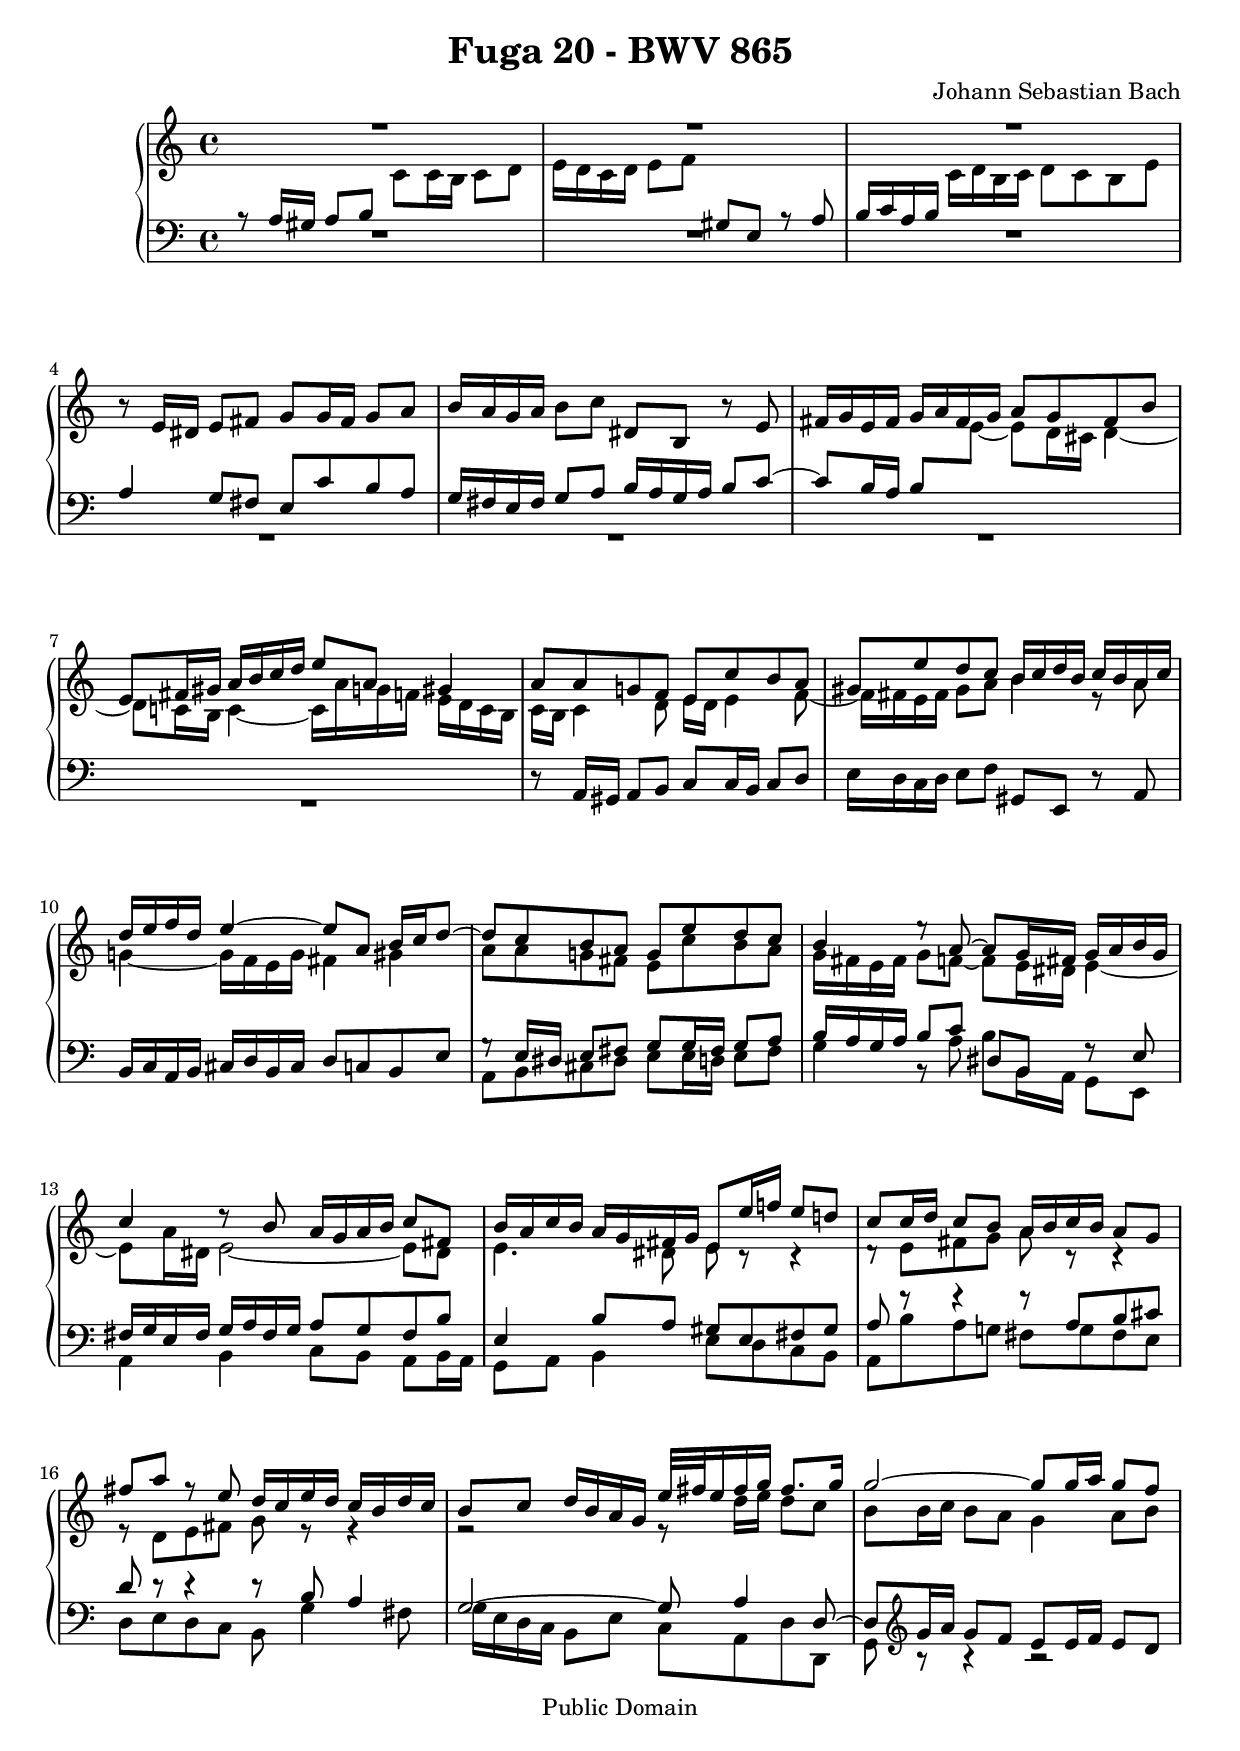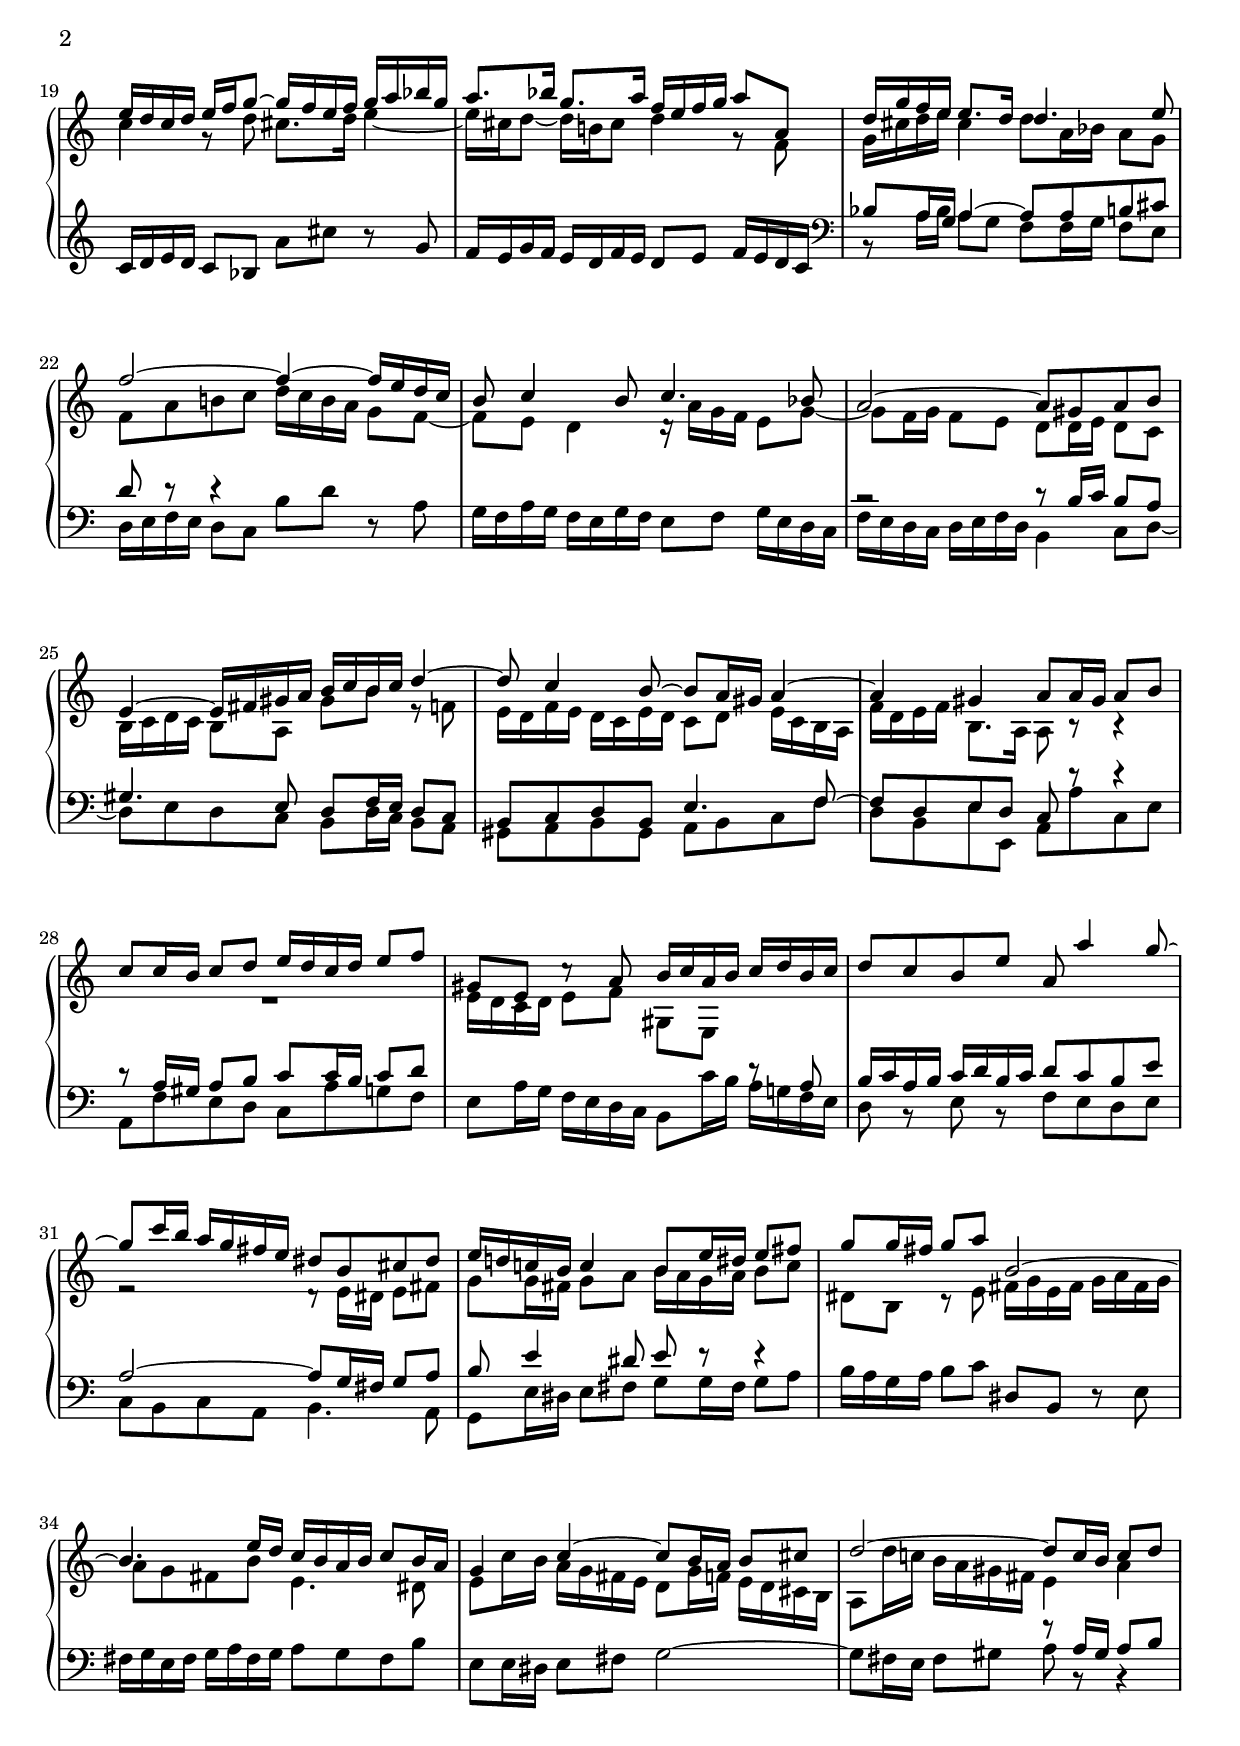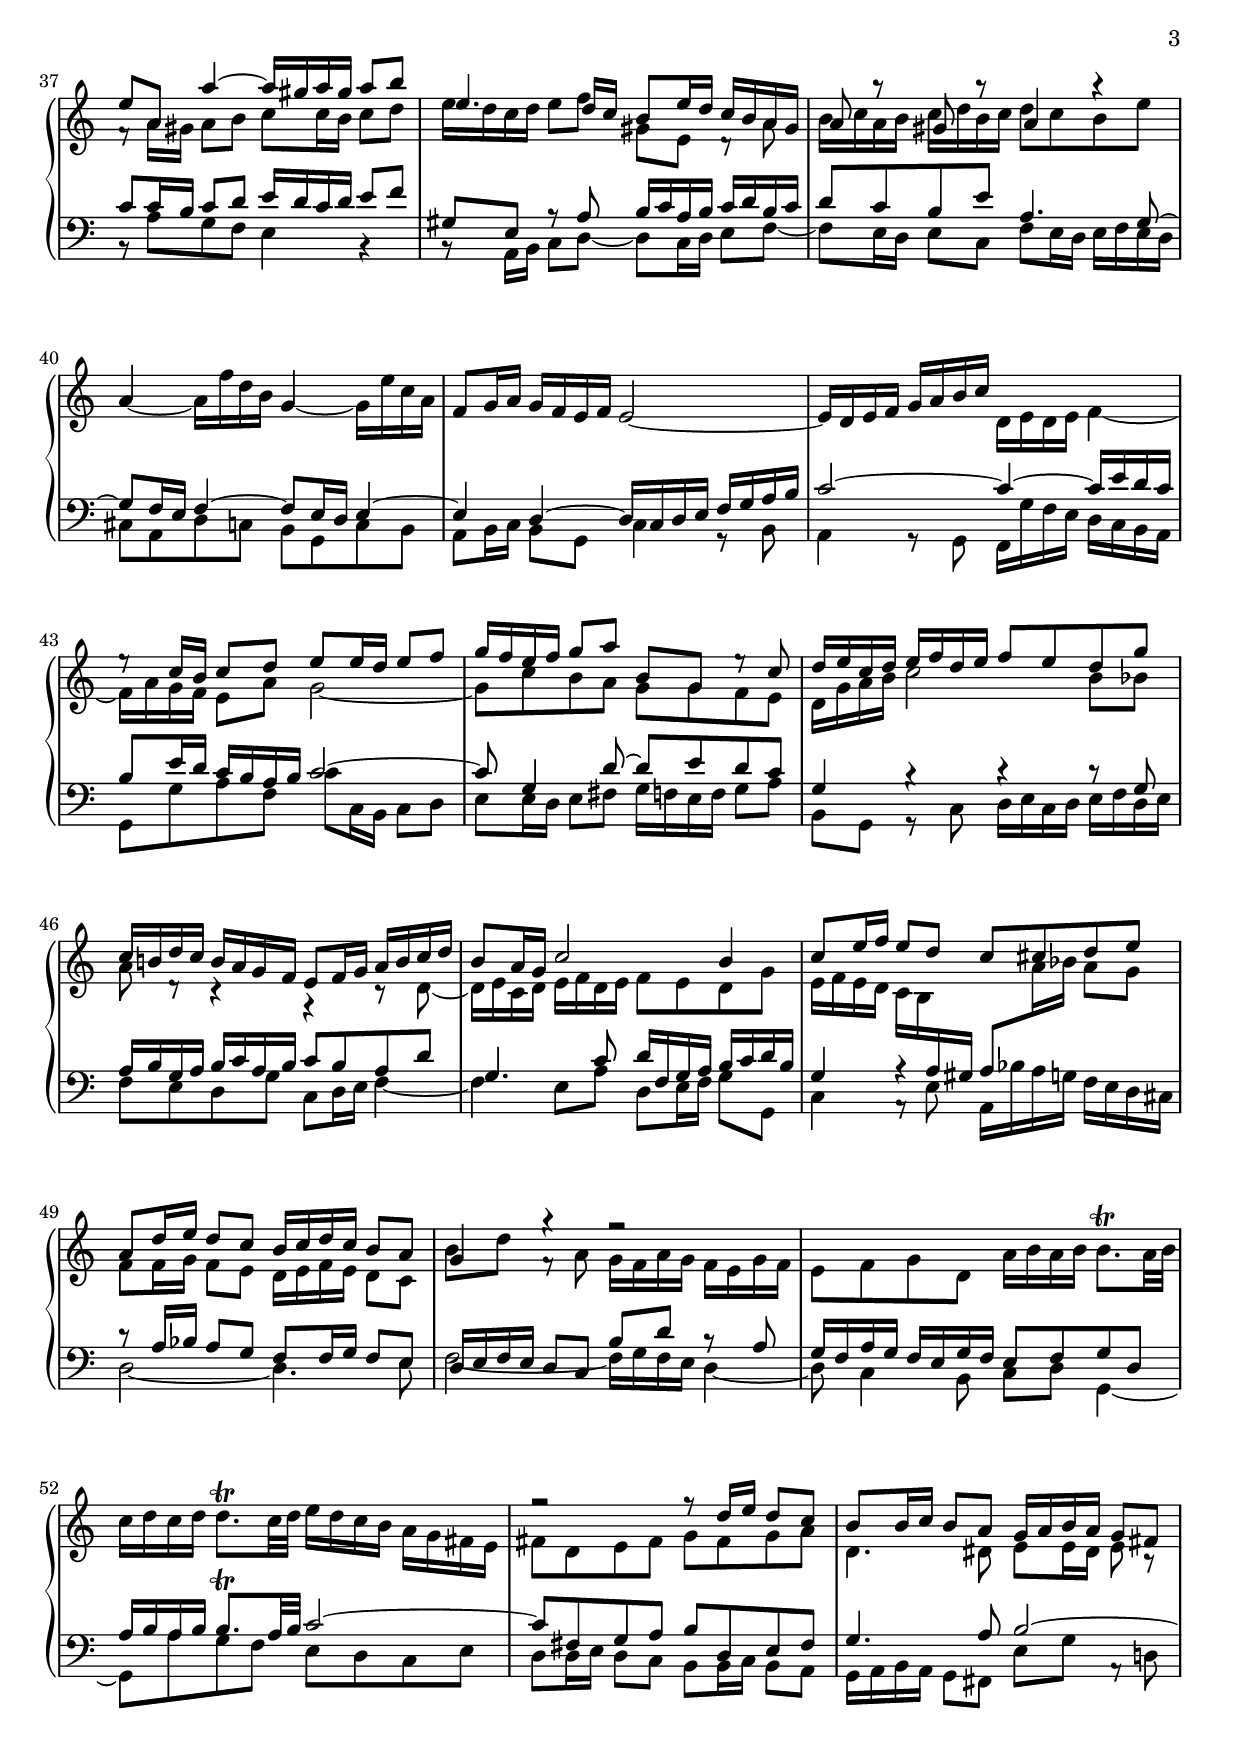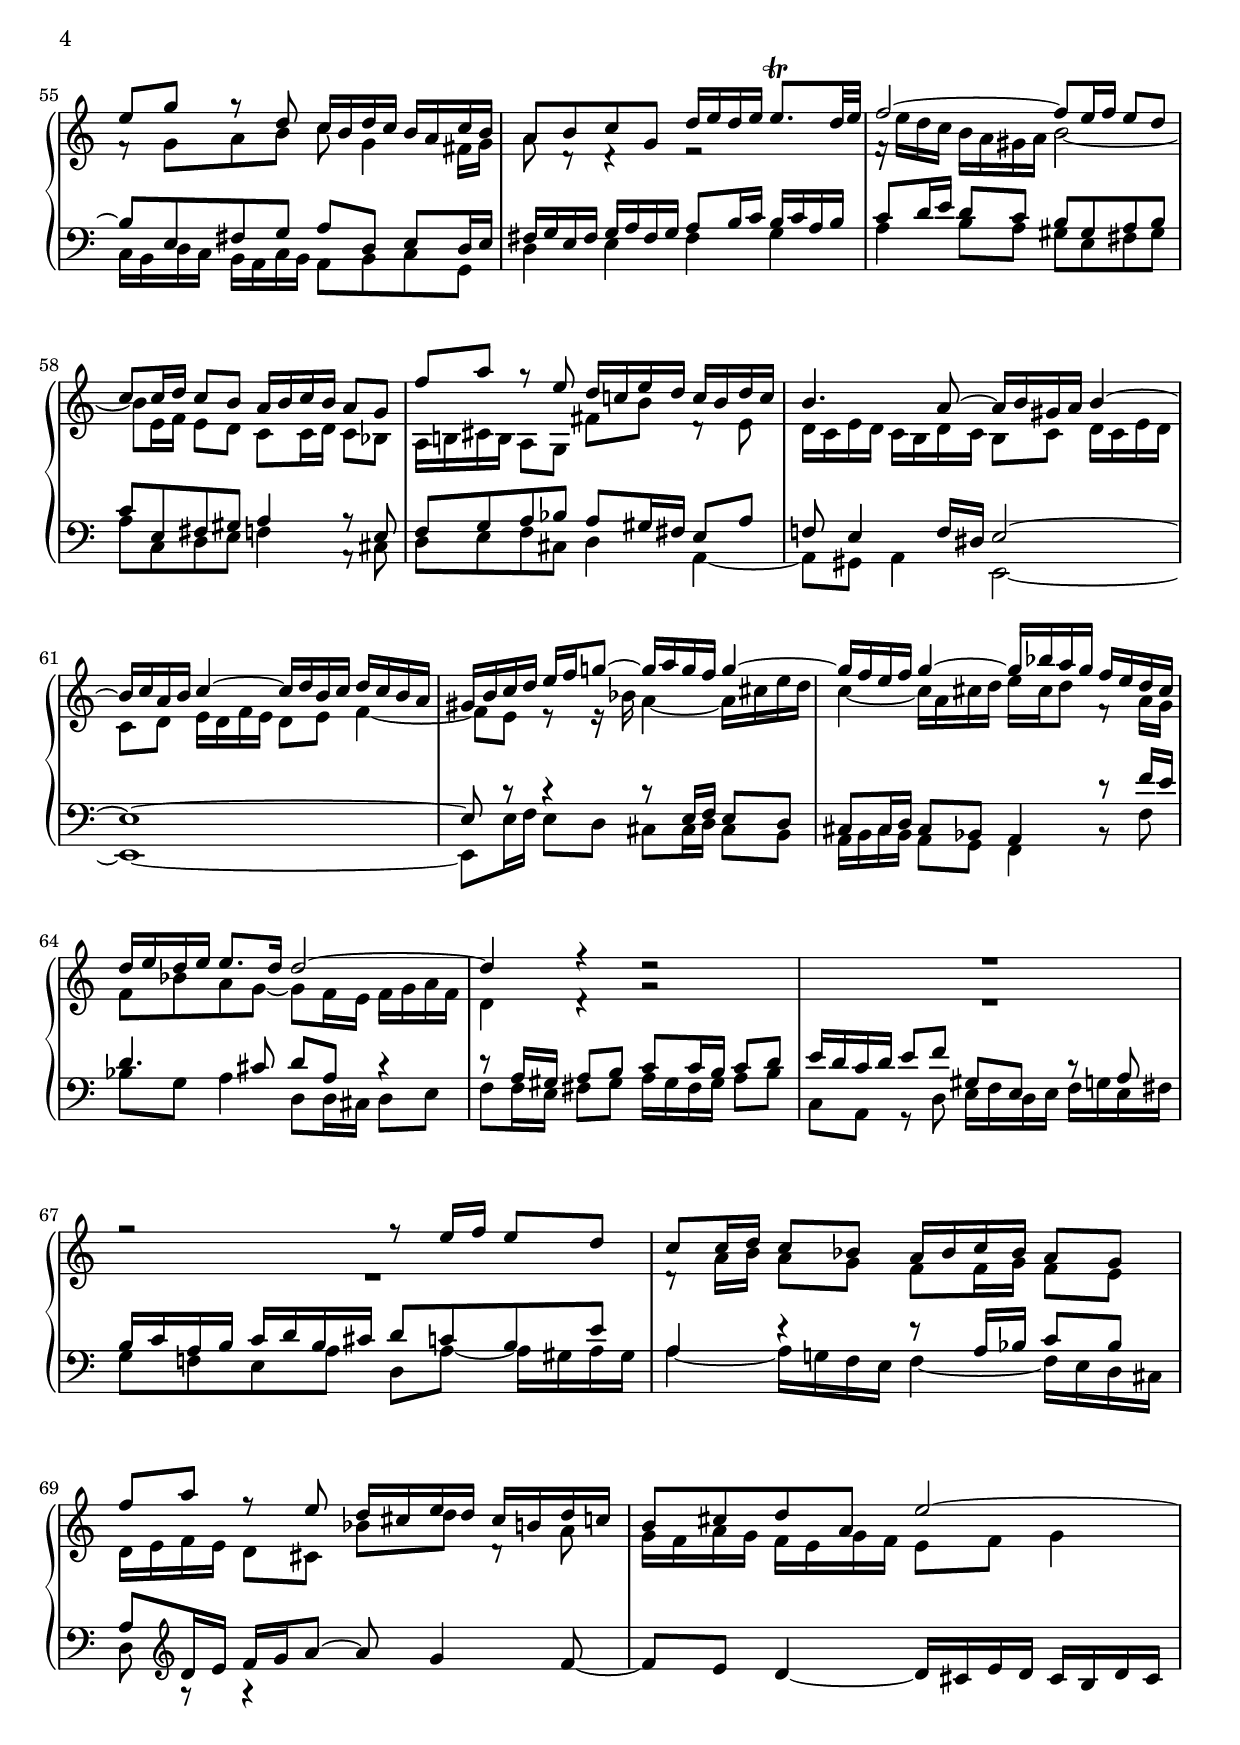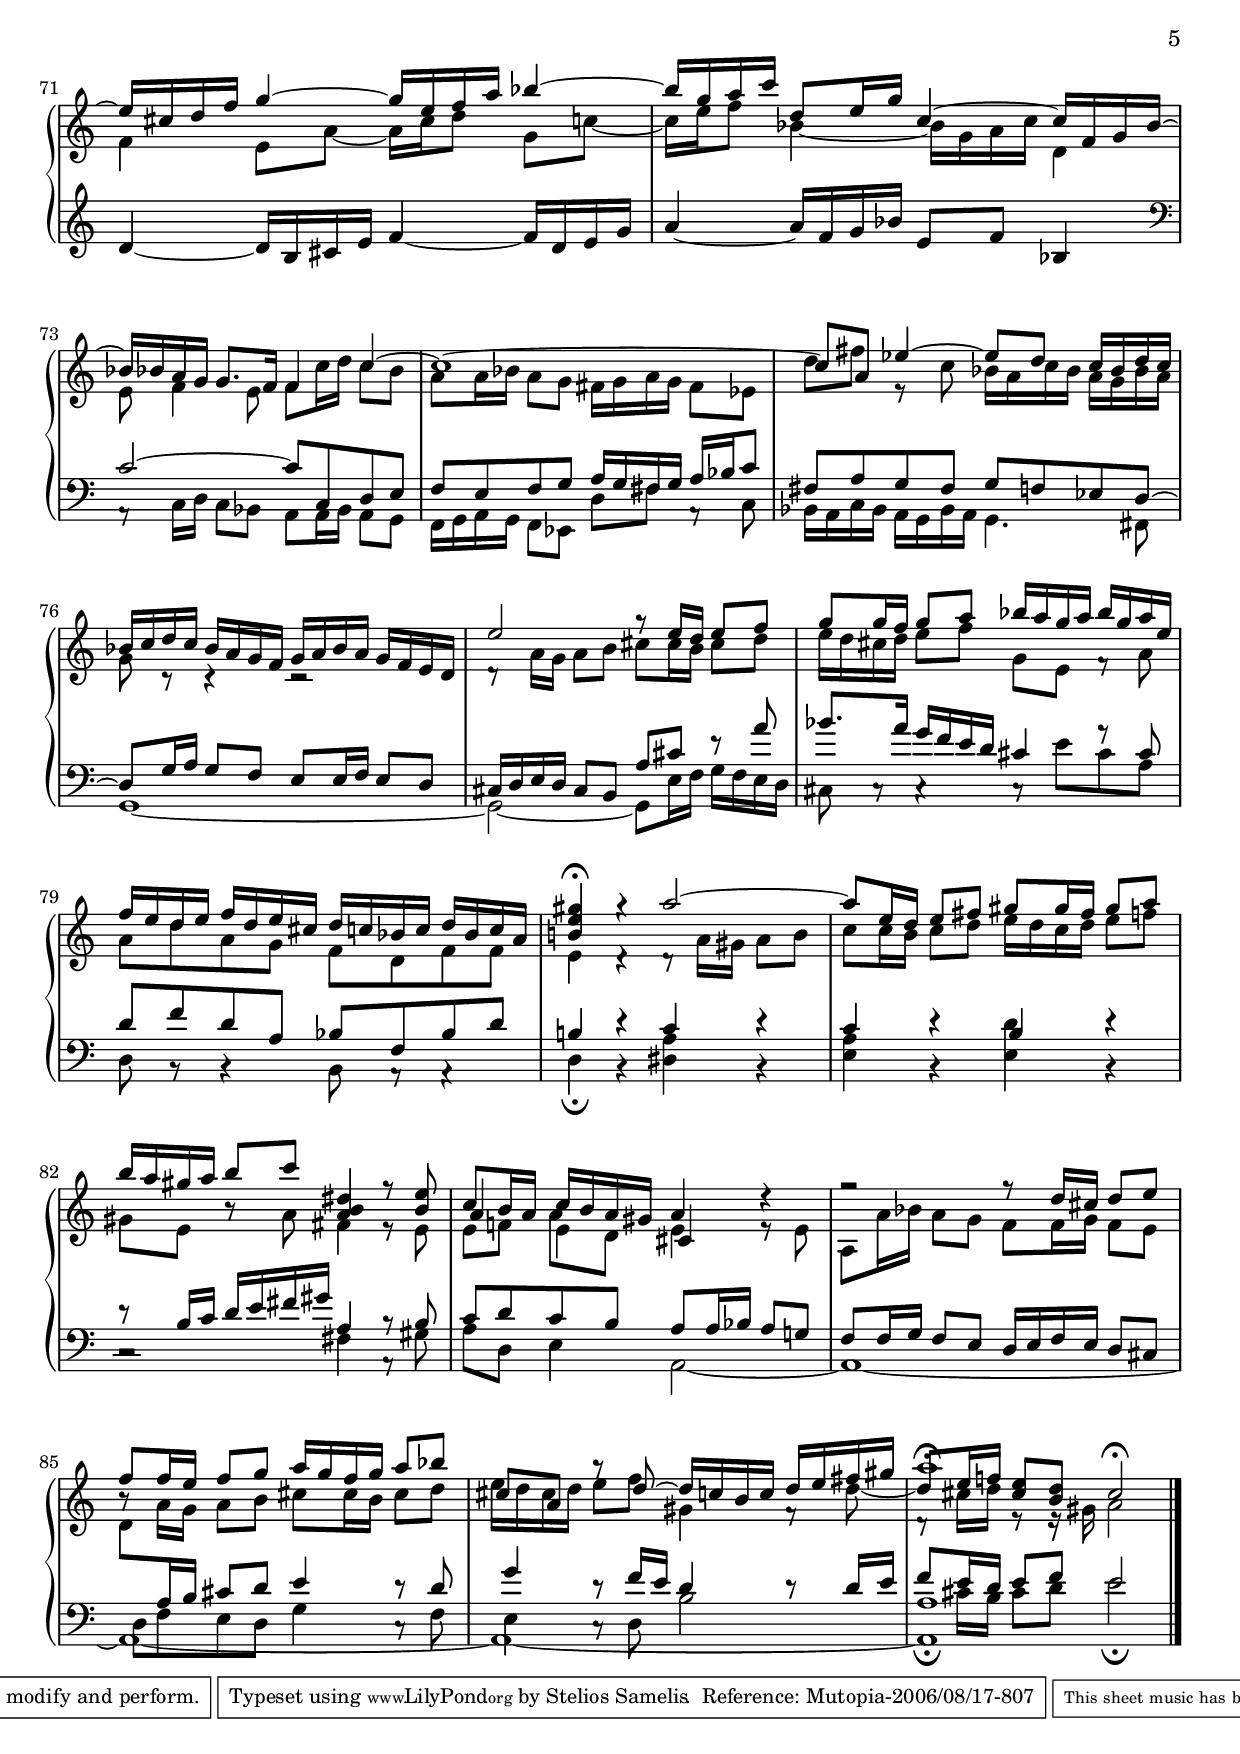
\version "2.7.40"

\header {
  title = "Fuga 20 - BWV 865"
  composer = "Johann Sebastian Bach"
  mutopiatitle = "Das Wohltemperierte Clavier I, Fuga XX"
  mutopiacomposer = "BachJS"
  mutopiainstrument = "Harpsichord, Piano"
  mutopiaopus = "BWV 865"
  date = "18th Century"
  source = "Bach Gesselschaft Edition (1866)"
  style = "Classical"
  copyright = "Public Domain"
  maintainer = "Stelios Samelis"
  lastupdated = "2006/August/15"
  version = "2.6.0"
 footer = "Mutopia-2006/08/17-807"
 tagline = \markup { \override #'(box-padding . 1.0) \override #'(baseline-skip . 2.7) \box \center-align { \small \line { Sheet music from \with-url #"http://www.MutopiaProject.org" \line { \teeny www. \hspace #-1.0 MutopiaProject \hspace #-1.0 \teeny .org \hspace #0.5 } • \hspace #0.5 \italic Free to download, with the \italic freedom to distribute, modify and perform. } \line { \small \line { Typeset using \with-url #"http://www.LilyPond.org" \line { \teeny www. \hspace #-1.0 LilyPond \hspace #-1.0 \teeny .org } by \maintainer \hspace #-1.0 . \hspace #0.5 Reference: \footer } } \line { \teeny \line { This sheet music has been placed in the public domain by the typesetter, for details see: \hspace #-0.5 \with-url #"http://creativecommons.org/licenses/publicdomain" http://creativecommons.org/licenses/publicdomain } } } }
}

\score {

 \context PianoStaff
 <<
 \context Staff = "up" {
 \clef treble
 \key a \minor
 \time 4/4
 << { R1 R1 R1 } \\
 { \new Voice { \change Staff="down" \stemUp a8\rest a16 gis a8 b
 \change Staff="up" \stemDown c'8 c'16 b c'8 d' e'16 d' c' d' e'8 f'
 \change Staff="down" \stemUp gis8 e a8\rest a8 b16 c' a b
 \change Staff="up" \stemDown c'16 d' b c' d'8 c' b e' } } >>
 r8 e'16 dis' e'8 fis' g'8 g'16 fis' g'8 a' b'16 a' g' a' b'8 c'' dis' b r8 e'8
 \new Voice { \stemUp fis'16 g' e' fis' g' a' fis' g' a'8 g' fis' b' e'8 fis'16 gis' a'16 b' c'' d'' e''8 a' gis'4 }
 << { a'8 a' g'! f' e' c'' b' a' gis' e'' d'' c'' b'16 c'' d'' b' c'' b' a' c''
 d''16 e'' f'' d'' e''4 ~ e''8 a' b'16 c'' d''8 ~ d''8 c'' b' a' g' e'' d'' c''
 b'4 e''8\rest a'8 ~ a'8 g'16 fis' g'16 a' b' g' c''4 d''8\rest b'8 a'16 g' a' b' c''8 fis'
 b'16 a' c'' b' a' g' fis' g' e'8 e''16 f''! e''8 d''! c''8 c''16 d'' c''8 b' a'16 b' c'' b' a'8 g'
 fis''8 a'' f''8\rest e''8 d''16 c'' e'' d'' c'' b' d'' c'' b'8 c'' d''16 b' a' g' e''32[ fis'' e''16 fis'' g''] fis''8. g''16
 g''2 ~ g''8 g''16 a'' g''8 f'' e''16 d'' c'' d'' e''16 f'' g''8 ~ g''16 f'' e'' f'' g''16 a'' bes'' g''
 a''8. bes''16 g''8. a''16 f''16 e'' f'' g'' a''8 a' d''16 g'' f'' e'' e''8. d''16 d''4. e''8
 f''2 ~ f''4 ~ f''16 e'' d'' c'' b'8 c''4 b'8 c''4. bes'8 a'2 ~ a'8 gis' a' b' e'4 ~ e'16 fis' gis' a' b' c'' b' c'' d''4 ~
 d''8 c''4 b'8 ~ b'8 a'16 gis' a'4 ~ a'4 gis'4 a'8 a'16 gis' a'8 b'
 c''8 c''16 b' c''8 d'' e''16 d'' c'' d'' e''8 f'' gis'8 e' c''8\rest a'8 b'16 c'' a' b' c'' d'' b' c''} \\
 { c'16 b c'4 d'8 e'16 d' e'4 f'8 ~ f'16 fis' e' fis' gis'8 a' b'4 e'8\rest a'8
 g'!4 ~ g'16 f' e' g' fis'4 gis' a'8 a' g'! fis' e' c'' b' a'
 g'16 fis' e' fis' g'8 f'8 ~ f'8 e'16 dis' e'4 ~ e'8 a'16 dis' e'2 ~ e'8 dis'
 e'4. dis'8 e'8 c'8\rest c'4\rest d'8\rest e'8[ fis' g'] a'8 c'8\rest c'4\rest
 e'8\rest d'8[ e' fis'] g'8 e'8\rest e'4\rest r2 e'8\rest d''16 e'' d''8 c''
 b'8 b'16 c'' b'8 a' g'4 a'8 b' c''4 g'8\rest d''8 cis''8. d''16 e''4 ~
 e''16 cis'' d''8 ~ d''16 b'! cis''8 d''4 g'8\rest f'8 g'16 cis'' d'' e'' cis''4 d''8 a'16 bes' a'8 g'
 f'8 a' b'! c'' d''16 c'' b' a' g'8 f'8 ~ f'8 e' d'4 d'16\rest a'16 g' f' e'8 g'8 ~
 g'8 f'16 g' f'8 e' d'8 d'16 e' d'8 c' b16 c' d' c' b8 a gis' b' e'8\rest f'!8
 e'16 d' f' e' d' c' e' d' c'8 d' e'16 c' b a f'16 d' e' f' b8. a16 a8 b8\rest b4\rest R1 e'16 d' c' d' e'8 f' gis e s4 } >>
 << { d''8 c'' b' e'' a'8 a''4 g''8 ~ g''8 c'''16 b'' a''16 g'' fis'' e'' dis''8 b' cis'' dis''
 e''16 d''! c''! b' c''4 b'8 e''16 dis'' e''8 fis'' g''8 g''16 fis'' g''8 a'' b'2 ~
 b'4. e''16 d'' c''16 b' a' b' c''8 b'16 a' g'4 c''4 ~ c''8 b'16 a' b'8 cis''
 d''2 ~ d''8 c''16 b' c''8 d'' e''8 a' a''4 ~ a''16 gis'' a'' gis'' a''8 b'' e''4. d''16 c'' b'8 e''16 d'' c'' b' a' gis'
 a'8 a''8\rest gis'8 a''8\rest a'4 a''4\rest } \\
 { s1 r2 d'8\rest e'16 dis' e'8 fis' g'8 g'16 fis' g'8 a' b'16 a' g' a' b'8 c''
 dis'8 b c'8\rest e'8 fis'16 g' e' fis' g' a' fis' g' a'8 g' fis' b' e'4. dis'8
 e'8 c''16 b' a'16 g' fis' e' d'8 g'16 f' e' d' cis' b a8 d''16 c''! b' a' gis' fis' e'4 a'
 f'8\rest a'16 gis' a'8 b' c''8 c''16 b' c''8 d'' e''16 d'' c'' d'' e''8 f'' gis'8 e' d'8\rest a'8
 b'16 c'' a' b' c'' d'' b' c'' d''8 c'' b' e'' } >>
 a'4 ~ a'16 f'' d'' b' g'4 ~ g'16 e'' c'' a' f'8 g'16 a' g'16 f' e' f' e'2 ~ e'16 d' e' f' g' a' b' c''
 << { s2 e''8\rest c''16 b' c''8 d'' e''8 e''16 d'' e''8 f'' g''16 f'' e'' f'' g''8 a'' b'8 g' e''8\rest c''8
 d''16 e'' c'' d'' e'' f'' d'' e'' f''8 e'' d'' g'' c''16 b'! d'' c'' b' a' g' f' e'8 f'16 g' a' b' c'' d''
 b'8 a'16 g' c''2 b'4 c''8 e''16 f'' e''8 d'' c'' cis'' d'' e''
 a'8 d''16 e'' d''8 c'' b'16 c'' d'' c'' b'8 a' g'4 g''4\rest f''2\rest } \\
 { d'16 e' d' e' f'4 ~ f'16 a' g' f' e'8 a' g'2 ~ g'8 c'' b' a' g' g' f' e'
 d'16 g' a' b' c''2 b'8 bes' a'8 d'8\rest c'4\rest g4\rest c'8\rest d'8 ~
 d'16 e' c' d' e' f' d' e' f'8 e' d' g' e'16 f' e' d'
 \new Voice { \stemDown c'16[ b \change Staff="down" \stemUp a16 gis]
 a8[ \change Staff="up" \stemDown a'16 bes'] }
 a'8 g' f'8 f'16 g' f'8 e' d'16 e' f' e' d'8 c' b'8 d'' f'8\rest a'8 g'16 f' a' g' f' e' g' f' } >>
 << { s1 s1 f''2\rest f''8\rest d''16 e'' d''8 c'' b'8 b'16 c'' b'8 a' g'16 a' b' a' g'8 fis'
 e''8 g'' g''8\rest d''8 c''16 b' d'' c'' b' a' c'' b' a'8 b' c'' g' d''16 e'' d'' e'' e''8.^\trill d''32 e''
 f''2 ~ f''8 e''16 f'' e''8 d'' c''8 c''16 d'' c''8 b' a'16 b' c'' b' a'8 g'
 f''8 a'' g''8\rest e''8 d''16 c''! e'' d'' c'' b' d'' c'' b'4. a'8 ~ a'16 b' gis' a' b'4 ~
 b'16 c'' a' b' c''4 ~ c''16 d'' b' c'' d'' c'' b' a' gis'16 b' c'' d'' e''16 f'' g''!8 ~ g''16 a'' g'' f'' g''4 ~
 g''16 f'' e'' f'' g''4 ~ g''16 bes'' a'' g'' f'' e'' d'' cis'' d''16 e'' d'' e'' e''8. d''16 d''2 ~ d''4 f''4\rest d''2\rest R1 } \\
 { e'8 f' g' d' a'16 b' a' b' b'8.^\trill a'32 b' c''16 d'' c'' d'' d''8.^\trill c''32 d'' e''16 d'' c'' b' a' g' fis' e'
 fis'8 d' e' fis' g' fis' g' a' d'4. dis'8 e'8 e'16 dis' e'8 b8\rest
 f'8\rest g'8[ a' b'] c''8 g'4 fis'16 g' a'8 d'8\rest d'4\rest e'2\rest
 f'16\rest e''16 d'' c'' b' a' gis' a' b'2 ~ b'8 e'16 f' e'8 d' c'8 c'16 d' c'8 bes
 a16 b! cis' b a8 g fis'8 b' d'8\rest e'8 d'16 c' e' d' c' b d' c' b8 c' d'16 c' e' d'
 c'8 d' e'16 d' f' e' d'8 e' f'4 ~ f'8 e' e'8\rest e'16\rest bes'16 a'4 ~ a'16 cis'' e'' d''
 c''4 ~ c''16 a' cis'' d'' e''16 cis'' d''8 f'8\rest a'16 g' f'8 bes' a' g' ~ g'8 f'16 e' f'16 g' a' f' d'4 d'4\rest g'2\rest R1 } >>
 << { f''2\rest f''8\rest e''16 f'' e''8 d'' c''8 c''16 d'' c''8 bes' a'16 bes' c'' bes' a'8 g'
 f''8 a'' f''8\rest e'' d''16 cis'' e'' d'' cis'' b' d'' c'' b'8 cis'' d'' a' e''2 ~
 e''16 cis'' d'' f'' g''4 ~ g''16 e'' f'' a'' bes''4 ~ bes''16 g'' a'' c''' d''8 e''16 g'' c''4 ~ c''16 f' g' bes' ~
 bes'16 bes' a' g' g'8. f'16 f'4 c''4 ~ c''1 ~
 c''8 a' ees''4 ~ ees''8 d'' c''16 bes' d'' c'' bes'16 c'' d'' c'' bes' a' g' f' g' a' bes' a' g' f' e' d'
 e''2 g''8\rest e''16 d'' e''8 f'' g''8 g''16 f'' g''8 a'' bes''16 a'' g'' a'' bes'' g'' a'' e''
 f''16 e'' d'' e'' f'' d'' e'' cis'' d'' c'' bes' c'' d'' bes' c'' a' <b'! e'' gis''>4^\fermata g''4\rest a''2 ~
 a''8 e''16 d'' e''8 fis'' gis''8 gis''16 fis'' gis''8 a'' b''16 a'' gis'' a'' b''8 c''' <a' b' dis''>4 f''8\rest <b' e''>8 } \\
 { R1 d'8\rest a'16 b' a'8 g' f'8 f'16 g' f'8 e' d'16 e' f' e' d'8 cis' bes'8 d'' d'8\rest a'8 g'16 f' a' g' f' e' g' f' e'8 f' g'4
 f'4 e'8 a' ~ a'16 cis'' d''8 g'8 c''8 ~ c''16 e'' f''8 bes'4 ~ bes'16 g' a' c'' d'4
 e'8 f'4 e'8 f'8 c''16 d'' c''8 bes' a'8 a'16 bes' a'8 g' fis'16 g' a' g' fis'8 ees'
 d''8 fis'' e'8\rest c''8 bes'16 a' c'' bes' a' g' bes' a' g'8 c'8\rest c'4\rest c'2\rest
 d'8\rest a'16 g' a'8 b' cis''8 cis''16 b' cis''8 d'' e''16 d'' cis'' d'' e''8 f'' g'8 e' f'8\rest a'8
 a'8 d'' a' g' f' d' f' f' e'4 d'4\rest d'8\rest a'16 gis' a'8 b' c''8 c''16 b' c''8 d'' e''16 d'' c'' d'' e''8 f''!8
 gis'8 e' b'8\rest a'8 fis'4 e'8\rest e'8 } >>
<< { c''8 b'16 a' c''16 b' a' gis' a'4 d''4\rest f''2\rest f''8\rest d''16 cis'' d''8 e''
 f''8 f''16 e'' f''8 g'' a''16 g'' f'' g'' a''8 bes'' cis''8 a' a''8\rest d''8 ~ d''16 c'' b' c'' d'' e'' fis'' gis'' a''1^\fermata } \\
 { e'8 f'! e'4 e'4 e'8\rest e'8 a8 a'16 bes' a'8 g' f'8 f'16 g' f'8 e'
 b'8\rest a'16 g' a'8 b' cis''8 cis''16 b' cis''8 d'' e''16 d'' cis'' d'' e''8 f''8 gis'4 f'8\rest
 d''8 ~ \stemUp d''8 e''16 f''! <cis'' e''>8 <b' d''> cis''2 ^\fermata } \\
 { \stemUp a'4 \stemDown a'8 d' \stemUp cis'4 s4 s1 s1 s1
 d'8\rest \stemDown cis''16 d'' e'8\rest e'16\rest gis' a'2 } >>
 \bar "|."
}

 \context Staff = "down" {
 \clef bass
 \key a \minor
 \time 4/4
 R1 R1 R1 << { a4 g8 fis e8 c' b a g16 fis e fis g8 a b16 a g a b8 c' ~ c'8 b16 a
 \new Voice { \tieDown b8[ \change Staff="up" \stemDown e'8] ~ e'8 d'16 cis' d'4 ~
 d'8 c'!16 b c'4 ~ c'16 a' g'! f'! e'16 d' c' b } } \\ { R1 R1 R1 R1 } >>
 r8 a,16 gis, a,8 b, c8 c16 b, c8 d e16 d c d e8 f gis,8 e, r8 a,8 b,16 c a, b, cis d b, cis d8 c b, e
 << { g8\rest e16 dis e8 fis g8 g16 fis g8 a b16 a g a b8 c' dis8 b, f8\rest e8 fis16 g e fis g a fis g a8 g fis b
 e4 b8 a gis8 e fis gis a8 f'8\rest f'4\rest f'8\rest a8[ b cis']
 d'8 d'8\rest d'4\rest d'8\rest b8 a4 g2 ~ g8 a4 d8 ~ d8 } \\
 { a,8 b, cis dis e8 e16 d e8 fis g4 b,8\rest a8 b b,16 a, g,8 e, a,4 b, c8[ b,] a,[ b,16 a,]
 g,8 a, b,4 e8 d c b, a, b a g! fis g fis e d e d c b,8 g4 fis8 g16 e d c b,8 e c a, d d, g,8 } >>
 \clef treble << { g'16 a' g'8 f' e'8 e'16 f' e'8 d' } \\ { b8\rest b4\rest b2\rest } >> c'16 d' e' d' c'8 bes a' cis'' r8 g'
 f'16 e' g' f' e' d' f' e' d'8 e' f'16 e' d' c'
 \clef bass << { bes8 a16 g a4 ~ a8 a b cis' d'8 d'8\rest d'4\rest } \\
 { b,8\rest a16 bes a8 g f8 f16 g f8 e d16 e f e d8 c } >> b8 d' r8 a8 g16 f a g f e g f e8 f g16 e d c
 << { b2\rest c'8\rest b16 c' b8 a gis4. e8 d8 f16 e d8 c b,8 c d b, e4. f8 ~ f8 d e d c d'8\rest d'4\rest
 c'8\rest a16 gis a8 b c'8 c'16 b c'8 d' s2 s4 d'8\rest a8
 b16 c' a b c' d' b c' d'8 c' b e' a2 ~ a8 g16 fis g8 a b8 e'4 dis'8 e'8 e'8\rest e'4\rest } \\
 { f16 e d c d e f d b,4 c8 d8 ~ d8 e d c b,8 d16 c b,8 a, gis,8 a, b, gis, a, b, c f d b, e e, a, a c e
 a,8 f e d c a g! f e8 a16 g f16 e d c b,8 c'16 b a g! f e
 d8 b,8\rest e8 b,\rest f8 e d e c b, c a, b,4. a,8 g,8 e16 dis e8 fis g8 g16 fis g8 a } >>
 b16 a g a b8 c' dis8 b, r e fis16 g e fis g a fis g a8 g fis b e8 e16 dis e8 fis g2 ~ g8 fis16 e fis8 gis
 << { e'8\rest a16 gis a8 b c'8 c'16 b c'8 d' e'16 d' c' d' e'8 f'
 gis8 e a8\rest a8 b16 c' a b c' d' b c' d'8 c' b e' a4. g8 ~ g8 f16 e f4 ~ f8 e16 d e4 ~
 e4 d4 ~ d16 c d e f g a b c'2 ~ c'4 ~ c'16 e' d' c'
 b8 e'16 d' c'16 b a b c'2 ~ c'8 g4 d'8 ~ d'8 e' d' c'
 g4 b4\rest c'4\rest c'8\rest g8 a16 b g a b c' a b c'8 b a d' g4. c'8 d'16 f g a b c' d' b g4 a4\rest } \\
 { a8 b,8\rest b,4\rest b,8\rest a8 g f e4 b,4\rest b,8\rest a,16 b, c8 d8 ~ d8 c16 d e8 f8 ~
 f8 e16 d e8 c f8 e16 d e f e d cis8 a, d c b, g, c b,
 a,8 b,16 c b,8 g, c4 g,8\rest b,8 a,4 g,8\rest g,8 f,16 g f e d c b, a,
 g,8 g a f c'8 c16 b, c8 d e8 e16 d e8 fis g16 f e f g8 a
 b,8 g, g,8\rest c8 d16 e c d e f d e f8 e d g c8 d16 e f4 ~ f4 e8 a d8 e16 f g8 g, c4 a,8\rest e8 } >>
 a,16 bes a g! f e d cis
 << { c'8\rest a16 bes a8 g f8 f16 g f8 e d16 e f e d8 c b d' b8\rest a8
 g16 f a g f e g f e8 f g d a16 b a b b8.^\trill a32 b c'2 ~ c'8 fis g a b d e fis g4. a8 b2 ~
 b8 e fis g a8 d e8 d16 e fis16 g e fis g a fis g a8 b16 c' b c' a b
 c'8 d'16 e' d'8 c' b gis a b c'8 e fis gis a4 a8\rest e8
 f8 g a bes a8 gis16 fis e8 a f!8 e4 f16 dis e2 ~ e1 ~ e8 c'8\rest c'4\rest c'8\rest e16 f e8 d
 cis8 cis16 d cis8 bes, a,4 d'8\rest f'16 e' d'4. cis'8 d'8 a c'4\rest
 d'8\rest a16 gis a8 b c'8 c'16 b c'8 d' e'16 d' c' d' e'8 f' gis e c'8\rest a8 } \\
 { d2 ~ d4. e8 f2 ~ f16 g f e d4 ~ d8 c4 b,8 c8 d g,4 ~ g,8 a g f e8 d c e
 d8 d16 e d8 c b,8 b,16 c b,8 a, g,16 a, b, a, g,8 fis, e8 g a,8\rest d!8
 c16 b, d c b, a, c b, a,8 b, c g, d4 e fis g a4 b8 a gis8 e fis gis a8 c d e f4 a,8\rest cis8
 d8 e f cis d4 a,4 ~ a,8 gis, a,4 e,2 ~ e,1 ~ e,8 e16 f e8 d cis8 cis16 d cis8 b,
 a,16 b, cis b, a,8 g, f,4 b,8\rest f8 bes8 g a4 d8 d16 cis d8 e
 f8 f16 e fis8 gis a16 gis fis gis a8 b c8 a, g,8\rest d8 e16 f d e f g e fis } >>
 << { b16 c' a b c' d' b cis' d'8 c' b e' a4 e'4\rest e'8\rest a16 bes c'8 bes a8 } \\
 { g8 f! e a d8 a ~ a16 gis a gis a4 ~ a16 g! f e f4 ~ f16 e d cis d8 } >>
 \clef treble << { d'16 e' f' g' a'8 ~ a'8 } \\ { g8\rest g4\rest s8 } >> g'4 f'8 ~ f'8 e' d'4 ~ d'16 cis' e' d' cis' b d' cis'
 d'4 ~ d'16 b cis' e' f'4 ~ f'16 d' e' g' a'4 ~ a'16 f' g' bes' e'8 f' bes4
 \clef bass << { c'2 ~ c'8 c d e f e f g a16 g fis g a16 bes c'8
 fis8 a g fis g f ees d8 ~ d8 g16 a g8 f e8 e16 f e8 d cis16 d e d cis8 b, a8 cis' e'8\rest a'8
 bes'8. a'16 g'16 f' e' d' cis'4 g'8\rest cis'8 d'8 f' d' a bes f bes d' b!4 d'4\rest c' d'4\rest c'4 d'\rest b d'4\rest
 d'8\rest b16 c' d' e' fis' gis' a4 b8\rest b8 } \\
 { a,8\rest c16 d c8 bes, a,8 a,16 bes, a,8 g, f,16 g, a, g, f,8 ees, d8 fis a,8\rest c8
 bes,16 a, c bes, a, g, bes, a, g,4. fis,8 g,1 ~ g,2 ~ g,8 e16 f g16 f e d cis8 c8\rest c4\rest c8\rest e'8[ cis' a]
 d8 b,8\rest b,4\rest b,8 a,8\rest a,4\rest d4_\fermata b,4\rest <dis a> b,4\rest
 <e a>4 b,4\rest <e d'> b,4\rest c2\rest fis4 a,8\rest gis8 } >>
<< { s1 s1 \change Staff="up" \stemDown d'8[ \change Staff="down" \stemUp a16 b] cis'8 d' e'4 d'8\rest d'8
 g'4 d'8\rest f'16 e' d'4 d'8\rest d'16 e' f'8 e'16 d' e'8 f' e'2 } \\
 { \stemUp c'8 d' c' b a8 a16 bes a8 g! f8 f16 g f8 e d16 e f e d8 cis
 \stemDown d8 f e d g4 c8\rest f8 e4 c8\rest d8 b2 s8 cis'16 b cis'8 d' e'2_\fermata } \\
 { \stemDown a8 d e4 \tieDown a,2 ~ a,1 ~ a,1 ~ a,1 ~ <a, a>1_\fermata } >>
 \bar "|."
}
>>

 \layout {
   \context {
   \Staff \override VerticalAxisGroup #'minimum-Y-extent = #'( -6 . 6 )
   }
 }

 \midi { \tempo 4 = 76 }

}
